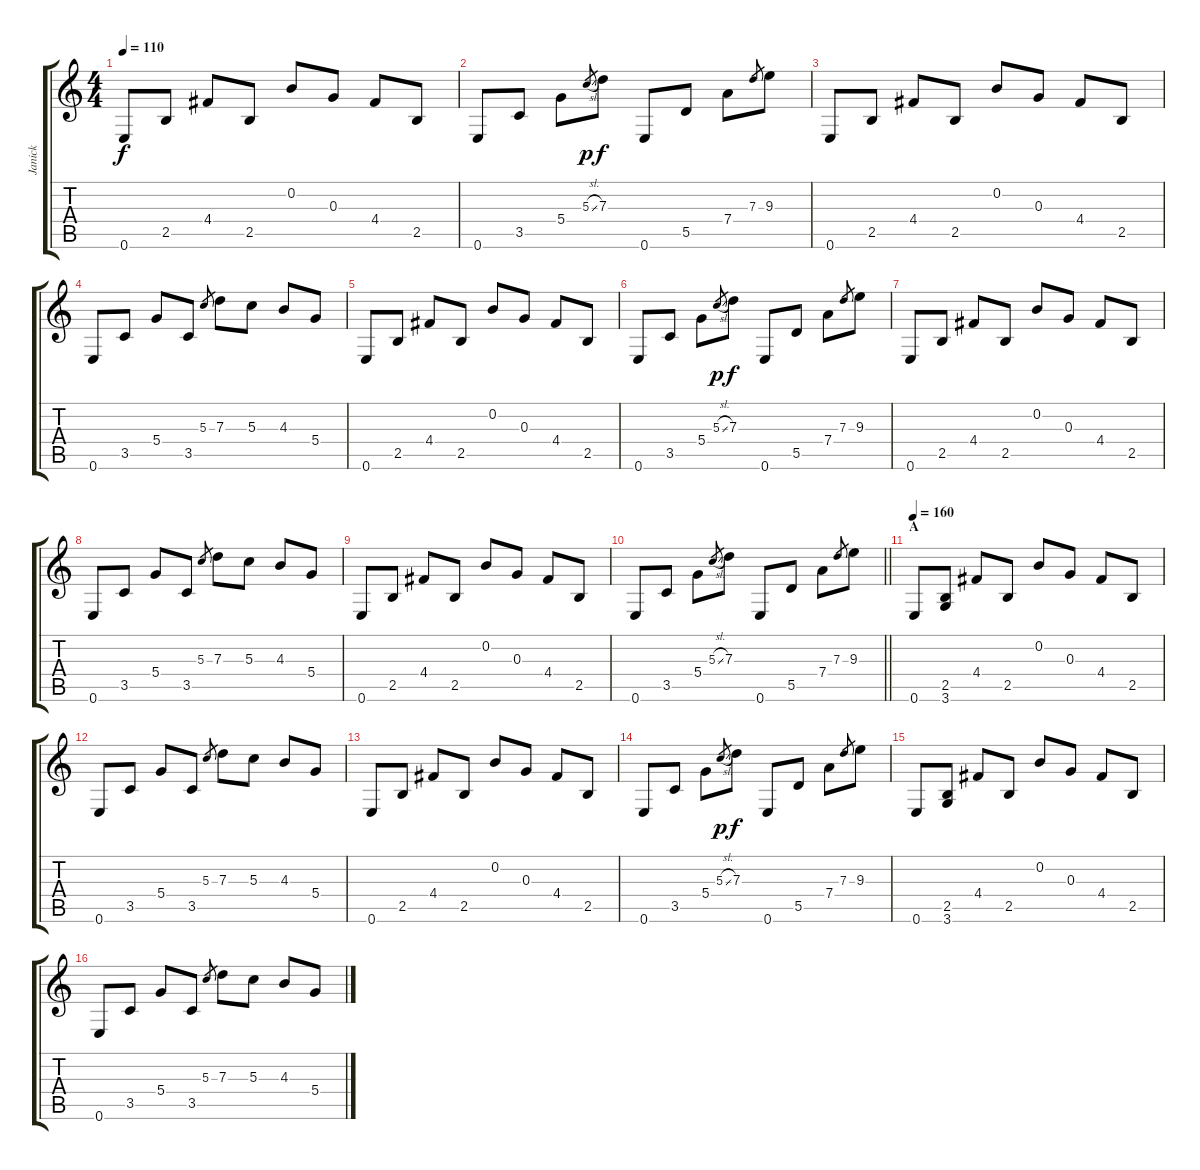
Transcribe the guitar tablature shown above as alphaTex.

\track ("Janick" "Janick") {instrument overdrivenguitar}
\staff {score tabs}
\tuning (E4 B3 G3 D3 A2 E2) {hide}
\ts (4 4)
\tempo 110
\clef g2
\ks c
0.6.8{dy f} 2.5.8 4.4.8 2.5.8 0.2.8 0.3.8 4.4.8 2.5.8 |
0.6.8 3.5.8 5.4.8 5.3{sl}.8{gr dy p} 7.3.8{dy f} 0.6.8 5.5.8 7.4.8 7.3.8{gr} 9.3.8 |
0.6.8 2.5.8 4.4.8 2.5.8 0.2.8 0.3.8 4.4.8 2.5.8 |
0.6.8 3.5.8 5.4.8 3.5.8 5.3.8{gr} 7.3.8 5.3.8 4.3.8 5.4.8 |
0.6.8 2.5.8 4.4.8 2.5.8 0.2.8 0.3.8 4.4.8 2.5.8 |
0.6.8 3.5.8 5.4.8 5.3{sl}.8{gr dy p} 7.3.8{dy f} 0.6.8 5.5.8 7.4.8 7.3.8{gr} 9.3.8 |
0.6.8 2.5.8 4.4.8 2.5.8 0.2.8 0.3.8 4.4.8 2.5.8 |
0.6.8 3.5.8 5.4.8 3.5.8 5.3.8{gr} 7.3.8 5.3.8 4.3.8 5.4.8 |
0.6.8 2.5.8 4.4.8 2.5.8 0.2.8 0.3.8 4.4.8 2.5.8 |
\barLineRight lightlight
0.6.8 3.5.8 5.4.8 5.3{sl}.8{gr} 7.3.8 0.6.8 5.5.8 7.4.8 7.3.8{gr} 9.3.8 |
\section ("" "A")
\tempo 160
0.6.8{volume 16 instrument overdrivenguitar} (2.5 3.6).8 4.4.8 2.5.8 0.2.8 0.3.8 4.4.8 2.5.8 |
0.6.8 3.5.8 5.4.8 3.5.8 5.3.8{gr} 7.3.8 5.3.8 4.3.8 5.4.8 |
0.6.8 2.5.8 4.4.8 2.5.8 0.2.8 0.3.8 4.4.8 2.5.8 |
0.6.8 3.5.8 5.4.8 5.3{sl}.8{gr dy p} 7.3.8{dy f} 0.6.8 5.5.8 7.4.8 7.3.8{gr} 9.3.8 |
0.6.8 (2.5 3.6).8 4.4.8 2.5.8 0.2.8 0.3.8 4.4.8 2.5.8 |
0.6.8 3.5.8 5.4.8 3.5.8 5.3.8{gr} 7.3.8 5.3.8 4.3.8 5.4.8
